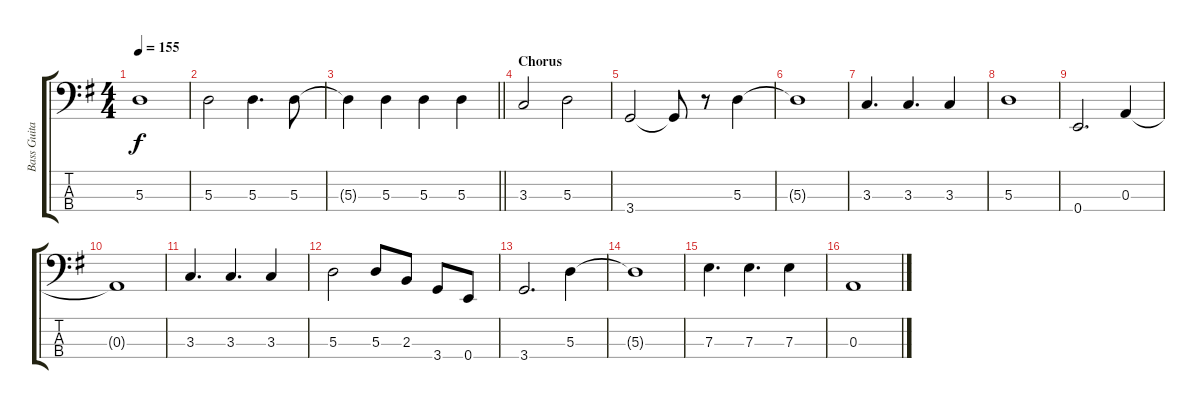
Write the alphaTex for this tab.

\track ("Bass Guitar" "Bass Guita") {instrument electricbasspick}
\staff {score tabs}
\tuning (G2 D2 A1 E1) {hide}
\ts (4 4)
\tempo 155
\clef f4
\ks g
5.3{t}.1{dy f} |
5.3.2 5.3.4{d} 5.3.8 |
\barLineRight lightlight
5.3{t}.4 5.3.4 5.3.4 5.3.4 |
\section ("" "Chorus")
3.3.2 5.3.2 |
3.4.2 3.4{t}.8 r.8 5.3.4 |
5.3{t}.1 |
3.3.4{d} 3.3.4{d} 3.3.4 |
5.3.1 |
0.4.2{d} 0.3.4 |
0.3{t}.1 |
3.3.4{d} 3.3.4{d} 3.3.4 |
5.3.2 5.3.8 2.3.8 3.4.8 0.4.8 |
3.4.2{d} 5.3.4 |
5.3{t}.1 |
7.3.4{d} 7.3.4{d} 7.3.4 |
0.3.1
